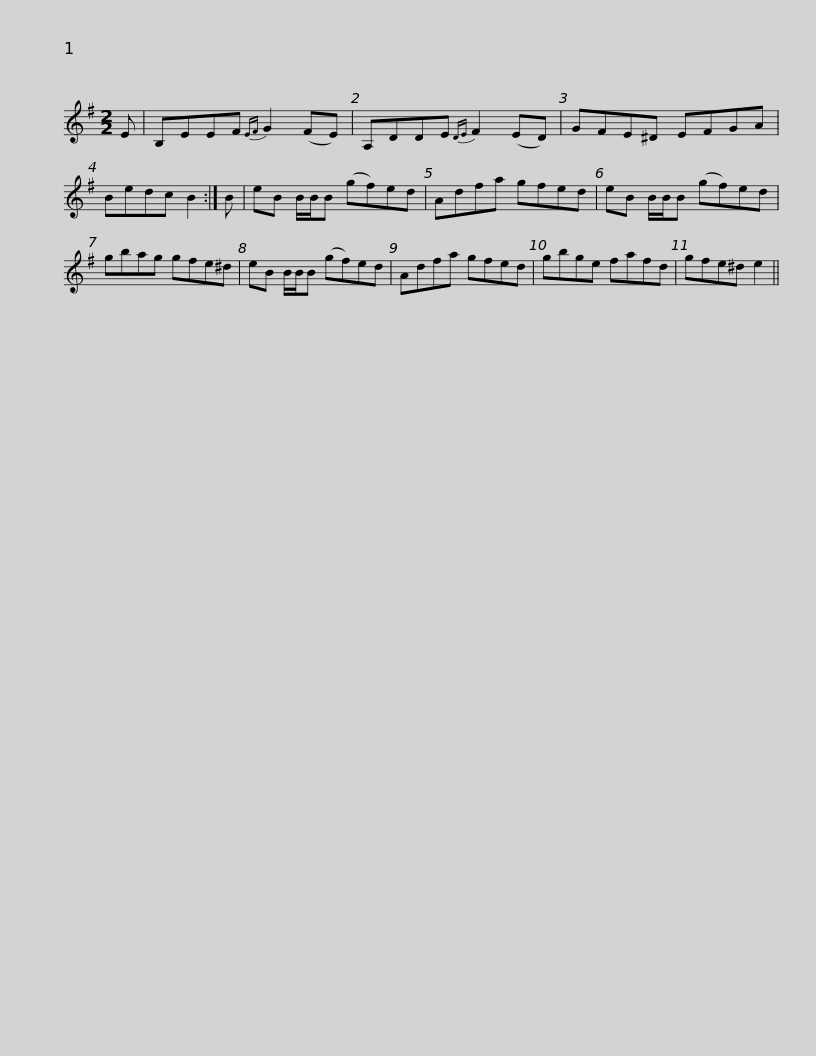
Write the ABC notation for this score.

X:1
L:1/8
M:2/2
I:linebreak $
K:Emin
V:1 treble
V:1
 E | B,EEF{EF} G2 (FE) | A,DDE{DE} F2 (ED) | GFE^D EFGA | Bedc B2 :| %5
 B | eB B/B/B (gf)ed |$ Adfa gfed | eB B/B/B (gf)ed | gbag gfe^d | %10
 eB B/B/B (gf)ed | Adfa gfed |$ gbge fafd | gfe^d e2 || %14
